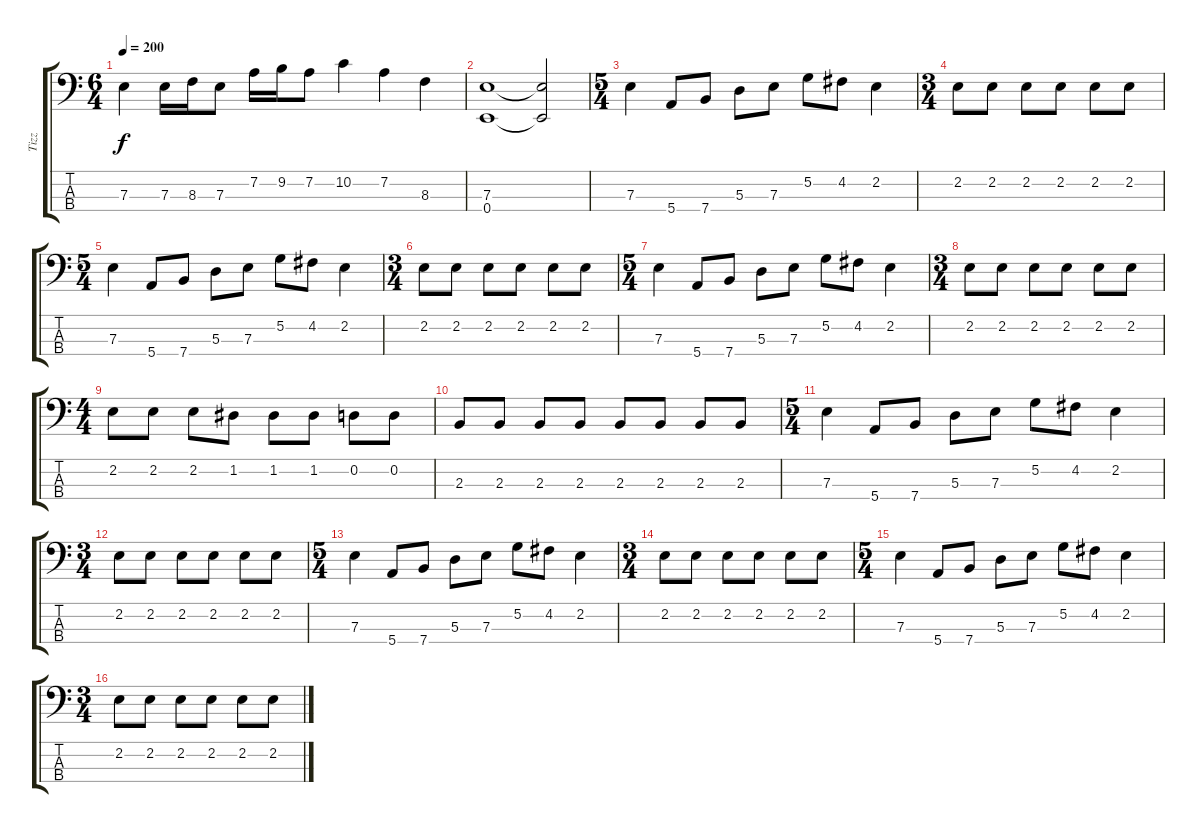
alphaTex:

\track ("Tizz" "Tizz") {instrument electricbassfinger}
\staff {score tabs}
\tuning (G2 D2 A1 E1) {hide}
\ts (6 4)
\tempo 200
\clef f4
\ks c
7.3.4{dy f} 7.3.16 8.3.16 7.3.8 7.2.16 9.2.16 7.2.8 10.2.4 7.2.4 8.3.4 |
(7.3 0.4).1 (7.3{t} 0.4{t}).2 |
\ts (5 4)
7.3.4 5.4.8 7.4.8 5.3.8 7.3.8 5.2.8 4.2.8 2.2.4 |
\ts (3 4)
2.2.8 2.2.8 2.2.8 2.2.8 2.2.8 2.2.8 |
\ts (5 4)
7.3.4 5.4.8 7.4.8 5.3.8 7.3.8 5.2.8 4.2.8 2.2.4 |
\ts (3 4)
2.2.8 2.2.8 2.2.8 2.2.8 2.2.8 2.2.8 |
\ts (5 4)
7.3.4 5.4.8 7.4.8 5.3.8 7.3.8 5.2.8 4.2.8 2.2.4 |
\ts (3 4)
2.2.8 2.2.8 2.2.8 2.2.8 2.2.8 2.2.8 |
\ts (4 4)
2.2.8 2.2.8 2.2.8 1.2.8 1.2.8 1.2.8 0.2.8 0.2.8 |
2.3.8 2.3.8 2.3.8 2.3.8 2.3.8 2.3.8 2.3.8 2.3.8 |
\ts (5 4)
7.3.4 5.4.8 7.4.8 5.3.8 7.3.8 5.2.8 4.2.8 2.2.4 |
\ts (3 4)
2.2.8 2.2.8 2.2.8 2.2.8 2.2.8 2.2.8 |
\ts (5 4)
7.3.4 5.4.8 7.4.8 5.3.8 7.3.8 5.2.8 4.2.8 2.2.4 |
\ts (3 4)
2.2.8 2.2.8 2.2.8 2.2.8 2.2.8 2.2.8 |
\ts (5 4)
7.3.4 5.4.8 7.4.8 5.3.8 7.3.8 5.2.8 4.2.8 2.2.4 |
\ts (3 4)
2.2.8 2.2.8 2.2.8 2.2.8 2.2.8 2.2.8
